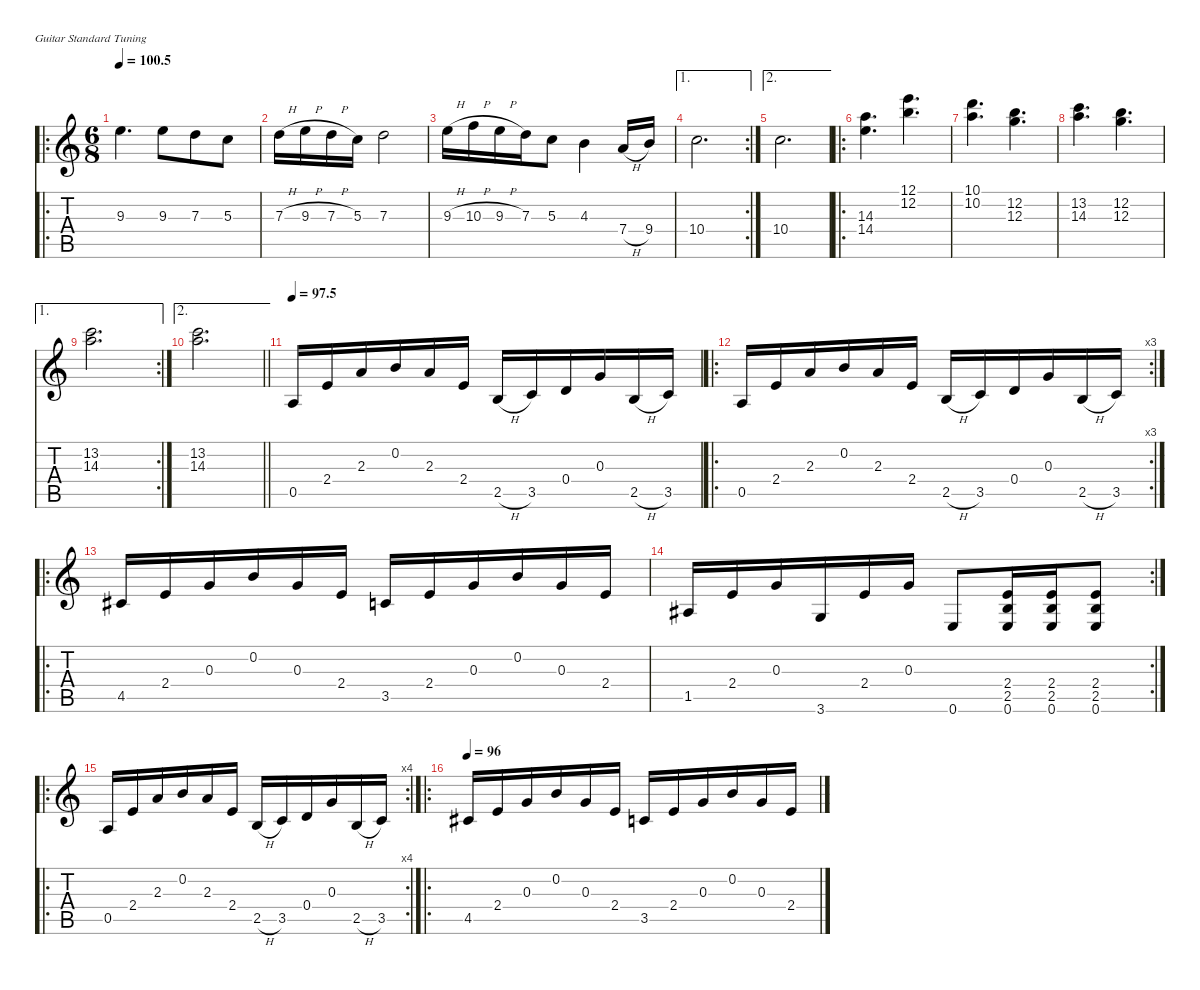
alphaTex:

\defaultSystemsLayout 4
\hideDynamics
\bracketExtendMode nobrackets
\singleTrackTrackNamePolicy hidden
\multiTrackTrackNamePolicy hidden
\firstSystemTrackNameMode fullname
\firstSystemTrackNameOrientation horizontal
\otherSystemsTrackNameOrientation horizontal
\track ("Guitar" "dist.guit.") {instrument distortionguitar}
\staff {score tabs}
\tuning (E4 B3 G3 D3 A2 E2)
\ro
\ts (6 8)
\tempo
100.5
\accidentals auto
\clef g2
\ottava regular
\simile none
\ks c
9.3.4{d dy f beam Down} 9.3.8{beam Down} 7.3.8{beam Down} 5.3.8{beam Down} |
7.3{h}.16{beam Down} 9.3{h}.16{beam Down} 7.3{h}.16{beam Down} 5.3.16{beam Down} 7.3.2{beam Down} |
9.3{h}.16{beam Down} 10.3{h}.16{beam Down} 9.3{h}.16{beam Down} 7.3.16{beam Down} 5.3.8{beam Down} 4.3.4{beam Down} 7.4{h}.16{beam Up} 9.4.16{beam Up} |
\ae 1
\rc 2
10.4.2{d beam Down} |
\ae 2
10.4.2{d beam Down} |
\ro
(14.3 14.4).4{d beam Down} (12.1 12.2).4{d beam Down} |
(10.1 10.2).4{d beam Down} (12.2 12.3).4{d beam Down} |
(13.2 14.3).4{d beam Down} (12.2 12.3).4{d beam Down} |
\ae 1
\rc 2
(13.2 14.3).2{d beam Down} |
\ae 2
\barLineRight lightlight
(13.2 14.3).2{d beam Down} |
\tempo
97.5 0.5.16{dy ff instrument acousticguitarsteel beam Up} 2.4.16{beam Up} 2.3.16{beam Up} 0.2.16{beam Up} 2.3.16{beam Up} 2.4.16{beam Up} 2.5{h}.16{beam Up} 3.5.16{beam Up} 0.4.16{beam Up} 0.3.16{beam Up} 2.5{h}.16{beam Up} 3.5.16{beam Up} |
\ro
\rc 3
0.5.16{beam Up} 2.4.16{beam Up} 2.3.16{beam Up} 0.2.16{beam Up} 2.3.16{beam Up} 2.4.16{beam Up} 2.5{h}.16{beam Up} 3.5.16{beam Up} 0.4.16{beam Up} 0.3.16{beam Up} 2.5{h}.16{beam Up} 3.5.16{beam Up} |
\ro
4.5{acc #}.16{beam Up} 2.4.16{beam Up} 0.3.16{beam Up} 0.2.16{beam Up} 0.3.16{beam Up} 2.4.16{beam Up} 3.5.16{beam Up} 2.4.16{beam Up} 0.3.16{beam Up} 0.2.16{beam Up} 0.3.16{beam Up} 2.4.16{beam Up} |
\rc 2
1.5{acc #}.16{beam Up} 2.4.16{beam Up} 0.3.16{beam Up} 3.6.16{beam Up} 2.4.16{beam Up} 0.3.16{beam Up} 0.6.8{beam Up} (2.4 2.5 0.6).16{dy mf beam Up} (2.4 2.5 0.6).16{beam Up} (2.4 2.5 0.6).8{beam Up} |
\ro
\rc 4
0.5.16{dy ff beam Up} 2.4.16{beam Up} 2.3.16{beam Up} 0.2.16{beam Up} 2.3.16{beam Up} 2.4.16{beam Up} 2.5{h}.16{beam Up} 3.5.16{beam Up} 0.4.16{beam Up} 0.3.16{beam Up} 2.5{h}.16{beam Up} 3.5.16{beam Up} |
\ro
\tempo 96
4.5{acc #}.16{beam Up} 2.4.16{beam Up} 0.3.16{beam Up} 0.2.16{beam Up} 0.3.16{beam Up} 2.4.16{beam Up} 3.5.16{beam Up} 2.4.16{beam Up} 0.3.16{beam Up} 0.2.16{beam Up} 0.3.16{beam Up} 2.4.16{beam Up}
